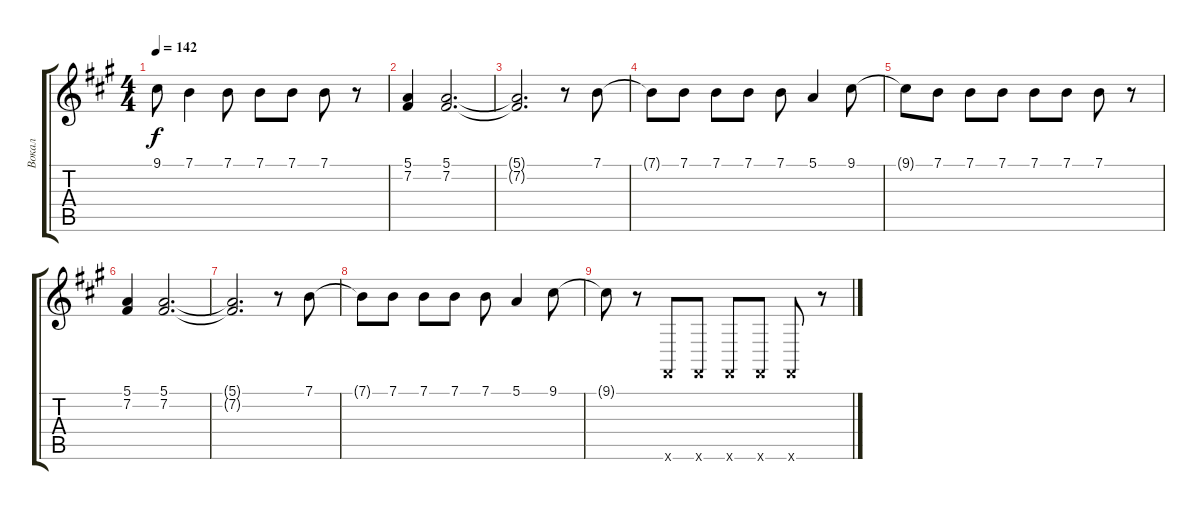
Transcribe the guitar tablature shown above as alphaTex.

\track ("Вокал" "Вокал") {instrument trumpet}
\staff {score tabs}
\tuning (E4 B3 G3 D3 A2 E2) {hide}
\ts (4 4)
\tempo 142
\clef g2
\ks f#minor
9.1{t}.8{dy f} 7.1.4 7.1.8 7.1.8 7.1.8 7.1.8 r.8 |
(5.1 7.2).4 (5.1 7.2).2{d} |
(5.1{t} 7.2{t}).2{d} r.8 7.1.8 |
7.1{t}.8 7.1.8 7.1.8 7.1.8 7.1.8 5.1.4 9.1.8 |
9.1{t}.8 7.1.8 7.1.8 7.1.8 7.1.8 7.1.8 7.1.8 r.8 |
(5.1 7.2).4 (5.1 7.2).2{d} |
(5.1{t} 7.2{t}).2{d} r.8 7.1.8 |
7.1{t}.8 7.1.8 7.1.8 7.1.8 7.1.8 5.1.4 9.1.8 |
9.1{t}.8 r.8 2.6{x}.8 2.6{x}.8 2.6{x}.8 2.6{x}.8 2.6{x}.8 r.8
